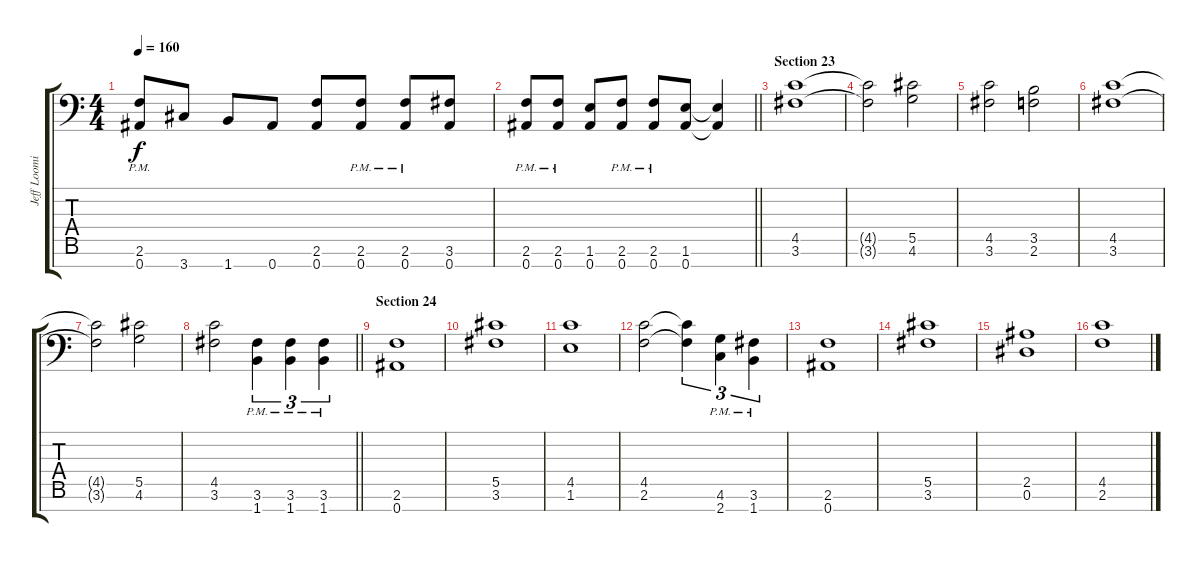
\track ("Jeff Loomis - rhythm guitar (right)" "Jeff Loomi") {instrument distortionguitar}
\staff {score tabs}
\tuning (Eb4 Bb3 Gb3 Db3 Ab2 Eb2 Bb1) {hide}
\ts (4 4)
\tempo 160
\clef f4
\ks c
(2.6{pm} 0.7{pm}).8{dy f} 3.7.8 1.7.8 0.7.8 (2.6 0.7).8 (2.6{pm} 0.7{pm}).8 (2.6{pm} 0.7{pm}).8 (3.6 0.7).8 |
\barLineRight lightlight
(2.6{pm} 0.7{pm}).8 (2.6{pm} 0.7{pm}).8 (1.6 0.7).8 (2.6{pm} 0.7{pm}).8 (2.6{pm} 0.7{pm}).8 (1.6 0.7).8 (1.6{t} 0.7{t}).4 |
\section ("" "Section 23")
(4.5 3.6).1 |
(4.5{t} 3.6{t}).2 (5.5 4.6).2 |
(4.5 3.6).2 (3.5 2.6).2 |
(4.5 3.6).1 |
(4.5{t} 3.6{t}).2 (5.5 4.6).2 |
\barLineRight lightlight
(4.5 3.6).2 (3.6{pm} 1.7{pm}).4{tu (3 2)} (3.6{pm} 1.7{pm}).4{tu (3 2)} (3.6{pm} 1.7{pm}).4{tu (3 2)} |
\section ("" "Section 24")
(2.6 0.7).1 |
(5.5 3.6).1 |
(4.5 1.6).1 |
(4.5 2.6).2 (4.5{t} 2.6{t}).4{tu (3 2)} (4.6{pm} 2.7{pm}).4{tu (3 2)} (3.6{pm} 1.7{pm}).4{tu (3 2)} |
(2.6 0.7).1 |
(5.5 3.6).1 |
(2.5 0.6).1 |
(4.5 2.6).1
